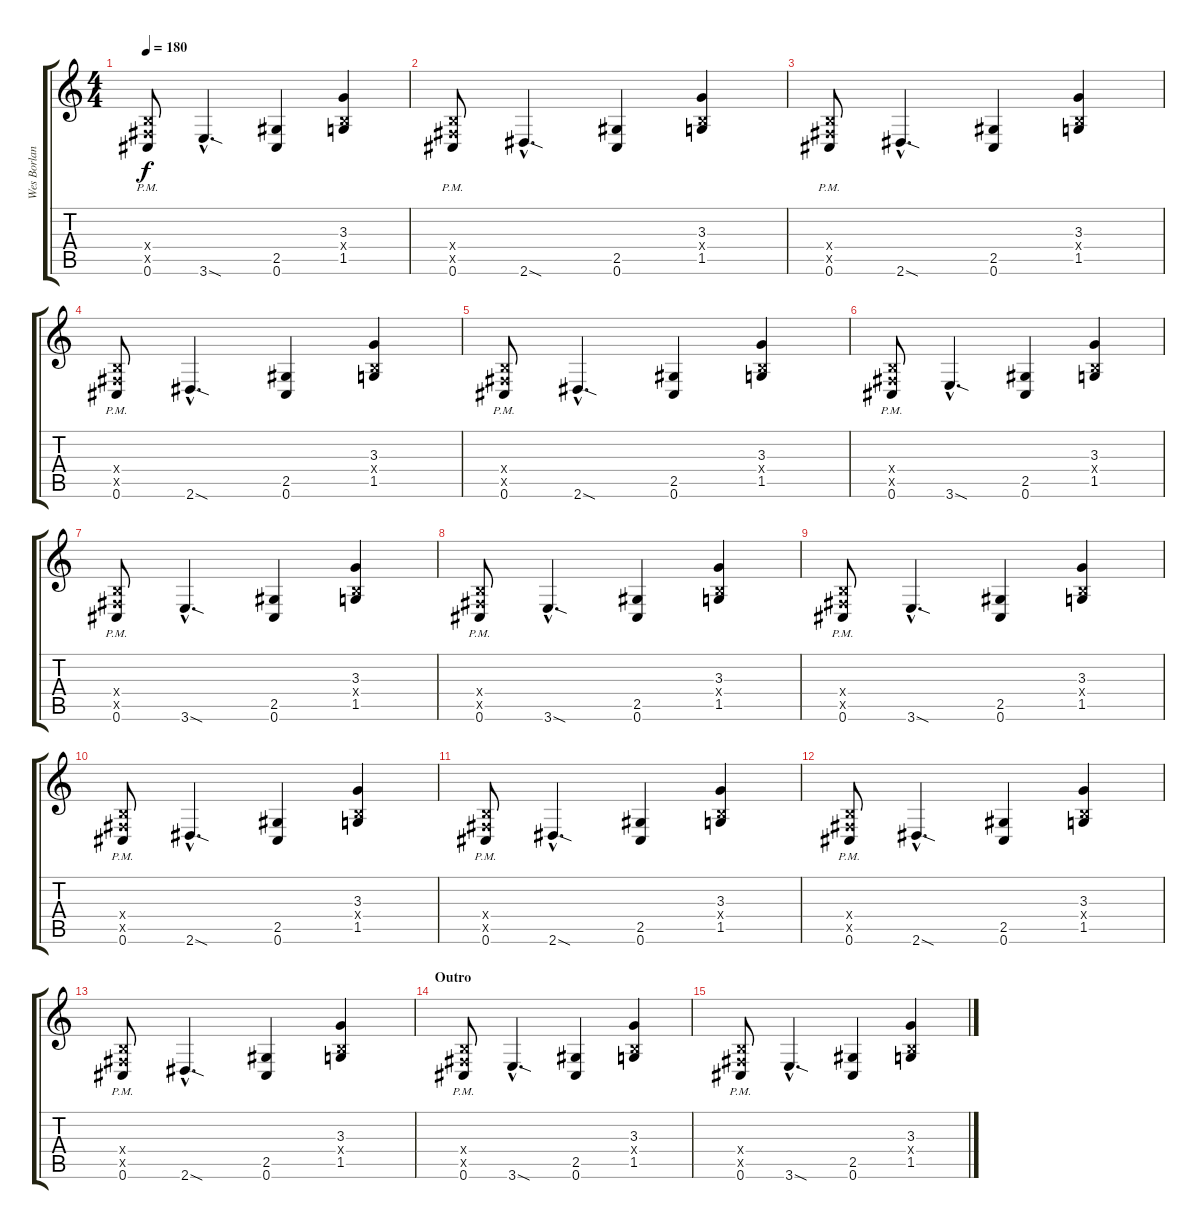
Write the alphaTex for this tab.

\track ("Wes Borland 1" "Wes Borlan") {instrument overdrivenguitar}
\staff {score tabs}
\tuning (Db4 Ab3 E3 B2 Gb2 Db2) {hide}
\ts (4 4)
\tempo 180
\clef g2
\ks c
(0.4{x} 0.5{x} 0.6{pm}).8{dy f} 3.6{sod hac}.4{d} (2.5 0.6).4 (3.3 0.4{x} 1.5).4 |
(0.4{x} 0.5{x} 0.6{pm}).8 2.6{sod hac}.4{d} (2.5 0.6).4 (3.3 0.4{x} 1.5).4 |
(0.4{x} 0.5{x} 0.6{pm}).8 2.6{sod hac}.4{d} (2.5 0.6).4 (3.3 0.4{x} 1.5).4 |
(0.4{x} 0.5{x} 0.6{pm}).8 2.6{sod hac}.4{d} (2.5 0.6).4 (3.3 0.4{x} 1.5).4 |
(0.4{x} 0.5{x} 0.6{pm}).8 2.6{sod hac}.4{d} (2.5 0.6).4 (3.3 0.4{x} 1.5).4 |
(0.4{x} 0.5{x} 0.6{pm}).8 3.6{sod hac}.4{d} (2.5 0.6).4 (3.3 0.4{x} 1.5).4 |
(0.4{x} 0.5{x} 0.6{pm}).8 3.6{sod hac}.4{d} (2.5 0.6).4 (3.3 0.4{x} 1.5).4 |
(0.4{x} 0.5{x} 0.6{pm}).8 3.6{sod hac}.4{d} (2.5 0.6).4 (3.3 0.4{x} 1.5).4 |
(0.4{x} 0.5{x} 0.6{pm}).8 3.6{sod hac}.4{d} (2.5 0.6).4 (3.3 0.4{x} 1.5).4 |
(0.4{x} 0.5{x} 0.6{pm}).8 2.6{sod hac}.4{d} (2.5 0.6).4 (3.3 0.4{x} 1.5).4 |
(0.4{x} 0.5{x} 0.6{pm}).8 2.6{sod hac}.4{d} (2.5 0.6).4 (3.3 0.4{x} 1.5).4 |
(0.4{x} 0.5{x} 0.6{pm}).8 2.6{sod hac}.4{d} (2.5 0.6).4 (3.3 0.4{x} 1.5).4 |
(0.4{x} 0.5{x} 0.6{pm}).8 2.6{sod hac}.4{d} (2.5 0.6).4 (3.3 0.4{x} 1.5).4 |
\section ("" "Outro")
(0.4{x} 0.5{x} 0.6{pm}).8 3.6{sod hac}.4{d} (2.5 0.6).4 (3.3 0.4{x} 1.5).4 |
(0.4{x} 0.5{x} 0.6{pm}).8 3.6{sod hac}.4{d} (2.5 0.6).4 (3.3 0.4{x} 1.5).4
